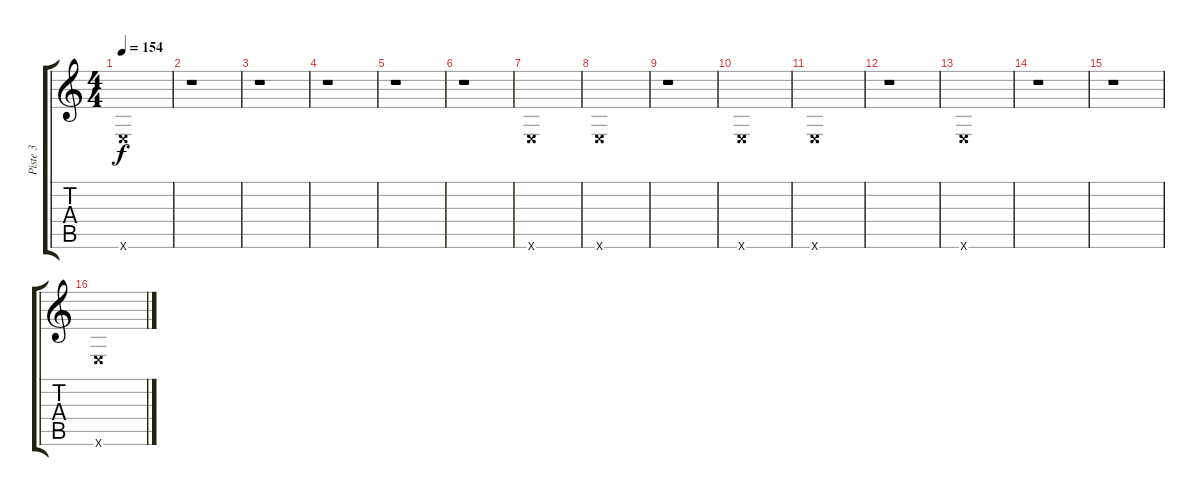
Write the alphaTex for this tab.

\track ("Piste 3" "Piste 3") {instrument electricguitarclean}
\staff {score tabs}
\tuning (E4 B3 G3 D3 A2 E2) {hide}
\ts (4 4)
\tempo 154
\clef g2
\ks c
0.6{x}.1{dy f volume 0} |
r.1 |
r.1 |
r.1 |
r.1 |
r.1 |
0.6{x}.1{volume 0} |
0.6{x}.1{volume 0} |
r.1 |
0.6{x}.1{volume 0} |
0.6{x}.1{volume 0} |
r.1 |
0.6{x}.1{volume 0} |
r.1 |
r.1 |
0.6{x}.1{volume 0}
